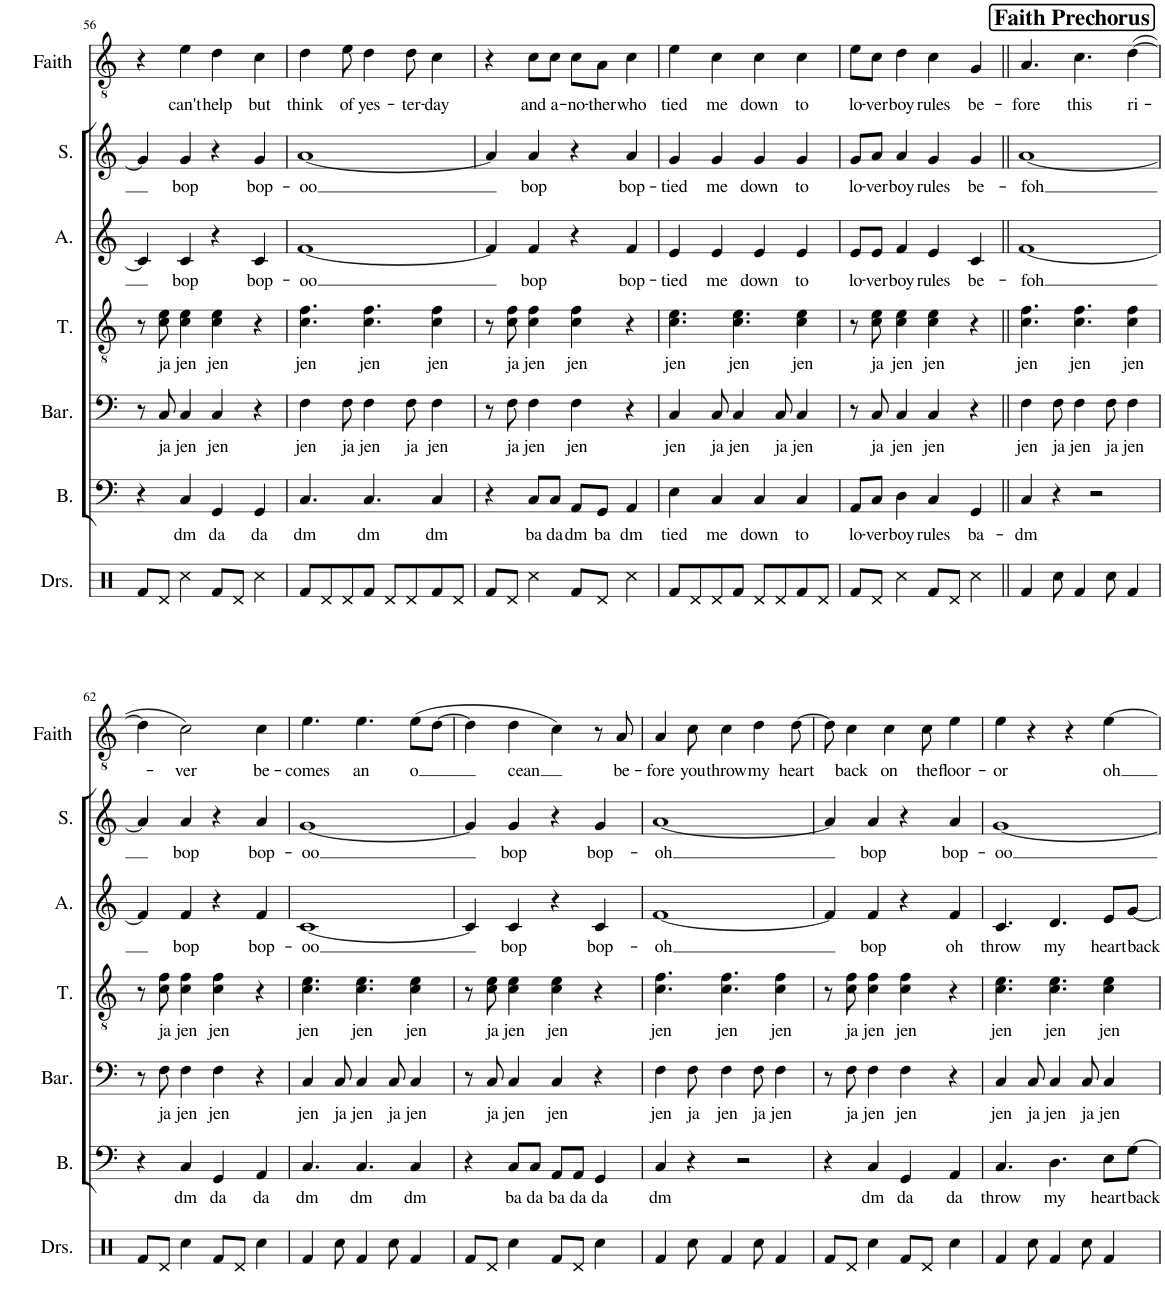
**kern	**text	**kern	**text	**kern	**text	**kern	**text	**kern	**text	**kern	**text
*part6	*part6	*part5	*part5	*part4	*part4	*part3	*part3	*part2	*part2	*part1	*part1
*staff6	*staff6	*staff5	*staff5	*staff4	*staff4	*staff3	*staff3	*staff2	*staff2	*staff1	*staff1
*I"Bass	*	*I"Baritone	*	*I"Tenor	*	*I"Alto	*	*I"Soprano	*	*I"Faith Solo	*
*I'B.	*	*I'Bar.	*	*I'T.	*	*I'A.	*	*I'S.	*	*I'Faith	*
!!LO:PB:g=z
*clefF4	*	*clefF4	*	*clefGv2	*	*clefG2	*	*clefG2	*	*clefGv2	*
*k[]	*	*k[]	*	*k[]	*	*k[]	*	*k[]	*	*k[]	*
*M2/2	*	*M2/2	*	*M2/2	*	*M2/2	*	*M2/2	*	*M2/2	*
*met(c|)	*	*met(c|)	*	*met(c|)	*	*met(c|)	*	*met(c|)	*	*met(c|)	*
=56	=56	=56	=56	=56	=56	=56	=56	=56	=56	=56	=56
4r	.	8r	.	8r	.	4c/]	.	4g/]	.	4r	.
!	!	!	!LO:LY:b	!	!LO:LY:b	!	!	!	!	!	!
.	.	8C/	ja	8c\ 8e\	ja	.	.	.	.	.	.
!	!LO:LY:b	!	!LO:LY:b	!	!LO:LY:b	!	!LO:LY:b	!	!LO:LY:b	!	!LO:LY:b
4C/	dm	4C/	jen	4c\ 4e\	jen	4c/	bop	4g/	bop	4e\	can't
!	!LO:LY:b	!	!LO:LY:b	!	!LO:LY:b	!	!	!	!	!	!LO:LY:b
4GG/	da	4C/	jen	4c\ 4e\	jen	4r	.	4r	.	4d\	help
!	!LO:LY:b	!	!	!	!	!	!LO:LY:b	!	!LO:LY:b	!	!LO:LY:b
4GG/	da	4r	.	4r	.	4c/	bop-	4g/	bop-	4c\	but
=57	=57	=57	=57	=57	=57	=57	=57	=57	=57	=57	=57
!	!LO:LY:b	!	!LO:LY:b	!	!LO:LY:b	!	!LO:LY:b	!	!LO:LY:b	!	!LO:LY:b
4.C/	dm	4F\	jen	4.c\ 4.f\	jen	[1f	-oo	[1a	-oo	4d\	think
!	!	!	!LO:LY:b	!	!	!	!	!	!	!	!LO:LY:b
.	.	8F\	ja	.	.	.	.	.	.	8e\	of
!	!LO:LY:b	!	!LO:LY:b	!	!LO:LY:b	!	!	!	!	!	!LO:LY:b
4.C/	dm	4F\	jen	4.c\ 4.f\	jen	.	.	.	.	4d\	yes-
!	!	!	!LO:LY:b	!	!	!	!	!	!	!	!LO:LY:b
.	.	8F\	ja	.	.	.	.	.	.	8d\	-ter-
!	!LO:LY:b	!	!LO:LY:b	!	!LO:LY:b	!	!	!	!	!	!LO:LY:b
4C/	dm	4F\	jen	4c\ 4f\	jen	.	.	.	.	4c\	-day
=58	=58	=58	=58	=58	=58	=58	=58	=58	=58	=58	=58
4r	.	8r	.	8r	.	4f/]	.	4a/]	.	4r	.
!	!	!	!LO:LY:b	!	!LO:LY:b	!	!	!	!	!	!
.	.	8F\	ja	8c\ 8f\	ja	.	.	.	.	.	.
!	!LO:LY:b	!	!LO:LY:b	!	!LO:LY:b	!	!LO:LY:b	!	!LO:LY:b	!	!LO:LY:b
8C/L	ba	4F\	jen	4c\ 4f\	jen	4f/	bop	4a/	bop	8c\L	and
!	!LO:LY:b	!	!	!	!	!	!	!	!	!	!LO:LY:b
8C/J	da	.	.	.	.	.	.	.	.	8c\J	a-
!	!LO:LY:b	!	!LO:LY:b	!	!LO:LY:b	!	!	!	!	!	!LO:LY:b
8AA/L	dm	4F\	jen	4c\ 4f\	jen	4r	.	4r	.	8c\L	-no-
!	!LO:LY:b	!	!	!	!	!	!	!	!	!	!LO:LY:b
8GG/J	ba	.	.	.	.	.	.	.	.	8A\J	-ther
!	!LO:LY:b	!	!	!	!	!	!LO:LY:b	!	!LO:LY:b	!	!LO:LY:b
4AA/	dm	4r	.	4r	.	4f/	bop-	4a/	bop-	4c\	who
=59	=59	=59	=59	=59	=59	=59	=59	=59	=59	=59	=59
!	!LO:LY:b	!	!LO:LY:b	!	!LO:LY:b	!	!LO:LY:b	!	!LO:LY:b	!	!LO:LY:b
4E\	tied	4C/	jen	4.c\ 4.e\	jen	4e/	tied	4g/	tied	4e\	tied
!	!LO:LY:b	!	!LO:LY:b	!	!	!	!LO:LY:b	!	!LO:LY:b	!	!LO:LY:b
4C/	me	8C/	ja	.	.	4e/	me	4g/	me	4c\	me
!	!	!	!LO:LY:b	!	!LO:LY:b	!	!	!	!	!	!
.	.	4C/	jen	4.c\ 4.e\	jen	.	.	.	.	.	.
!	!LO:LY:b	!	!	!	!	!	!LO:LY:b	!	!LO:LY:b	!	!LO:LY:b
4C/	down	.	.	.	.	4e/	down	4g/	down	4c\	down
!	!	!	!LO:LY:b	!	!	!	!	!	!	!	!
.	.	8C/	ja	.	.	.	.	.	.	.	.
!	!LO:LY:b	!	!LO:LY:b	!	!LO:LY:b	!	!LO:LY:b	!	!LO:LY:b	!	!LO:LY:b
4C/	to	4C/	jen	4c\ 4e\	jen	4e/	to	4g/	to	4c\	to
=60	=60	=60	=60	=60	=60	=60	=60	=60	=60	=60	=60
!	!LO:LY:b	!	!	!	!	!	!LO:LY:b	!	!LO:LY:b	!	!LO:LY:b
8AA/L	lo-	8r	.	8r	.	8e/L	lo-	8g/L	lo-	8e\L	lo-
!	!LO:LY:b	!	!LO:LY:b	!	!LO:LY:b	!	!LO:LY:b	!	!LO:LY:b	!	!LO:LY:b
8C/J	-ver	8C/	ja	8c\ 8e\	ja	8e/J	-ver	8a/J	-ver	8c\J	-ver
!	!LO:LY:b	!	!LO:LY:b	!	!LO:LY:b	!	!LO:LY:b	!	!LO:LY:b	!	!LO:LY:b
4D\	boy	4C/	jen	4c\ 4e\	jen	4f/	boy	4a/	boy	4d\	boy
!	!LO:LY:b	!	!LO:LY:b	!	!LO:LY:b	!	!LO:LY:b	!	!LO:LY:b	!	!LO:LY:b
4C/	rules	4C/	jen	4c\ 4e\	jen	4e/	rules	4g/	rules	4c\	rules
!	!LO:LY:b	!	!	!	!	!	!LO:LY:b	!	!LO:LY:b	!	!LO:LY:b
4GG/	ba-	4r	.	4r	.	4c/	be-	4g/	be-	4G/	be-
!!LO:REH:place=s1:a:B:cj:fs=14:t=Faith Prechorus
=61||	=61||	=61||	=61||	=61||	=61||	=61||	=61||	=61||	=61||	=61||	=61||
!	!LO:LY:b	!	!LO:LY:b	!	!LO:LY:b	!	!LO:LY:b	!	!LO:LY:b	!	!LO:LY:b
4C/	dm	4F\	jen	4.c\ 4.f\	jen	[1f	-foh	[1a	-foh	4.A/	-fore
!	!	!	!LO:LY:b	!	!	!	!	!	!	!	!
4r	.	8F\	ja	.	.	.	.	.	.	.	.
!	!	!	!LO:LY:b	!	!LO:LY:b	!	!	!	!	!	!LO:LY:b
.	.	4F\	jen	4.c\ 4.f\	jen	.	.	.	.	4.c\	this
2r	.	.	.	.	.	.	.	.	.	.	.
!	!	!	!LO:LY:b	!	!	!	!	!	!	!	!
.	.	8F\	ja	.	.	.	.	.	.	.	.
!	!	!	!LO:LY:b	!	!LO:LY:b	!	!	!	!	!	!LO:LY:b
.	.	4F\	jen	4c\ 4f\	jen	.	.	.	.	([4d\	ri-
!!LO:LB:g=z
=62	=62	=62	=62	=62	=62	=62	=62	=62	=62	=62	=62
4r	.	8r	.	8r	.	4f/]	.	4a/]	.	4d\]	.
!	!	!	!LO:LY:b	!	!LO:LY:b	!	!	!	!	!	!
.	.	8F\	ja	8c\ 8f\	ja	.	.	.	.	.	.
!	!LO:LY:b	!	!LO:LY:b	!	!LO:LY:b	!	!LO:LY:b	!	!LO:LY:b	!	!LO:LY:b
4C/	dm	4F\	jen	4c\ 4f\	jen	4f/	bop	4a/	bop	2c\)	-ver
!	!LO:LY:b	!	!LO:LY:b	!	!LO:LY:b	!	!	!	!	!	!
4GG/	da	4F\	jen	4c\ 4f\	jen	4r	.	4r	.	.	.
!	!LO:LY:b	!	!	!	!	!	!LO:LY:b	!	!LO:LY:b	!	!LO:LY:b
4AA/	da	4r	.	4r	.	4f/	bop-	4a/	bop-	4c\	be-
=63	=63	=63	=63	=63	=63	=63	=63	=63	=63	=63	=63
!	!LO:LY:b	!	!LO:LY:b	!	!LO:LY:b	!	!LO:LY:b	!	!LO:LY:b	!	!LO:LY:b
4.C/	dm	4C/	jen	4.c\ 4.e\	jen	[1c	-oo	[1g	-oo	4.e\	-comes
!	!	!	!LO:LY:b	!	!	!	!	!	!	!	!
.	.	8C/	ja	.	.	.	.	.	.	.	.
!	!LO:LY:b	!	!LO:LY:b	!	!LO:LY:b	!	!	!	!	!	!LO:LY:b
4.C/	dm	4C/	jen	4.c\ 4.e\	jen	.	.	.	.	4.e\	an
!	!	!	!LO:LY:b	!	!	!	!	!	!	!	!
.	.	8C/	ja	.	.	.	.	.	.	.	.
!	!LO:LY:b	!	!LO:LY:b	!	!LO:LY:b	!	!	!	!	!	!LO:LY:b
4C/	dm	4C/	jen	4c\ 4e\	jen	.	.	.	.	(8e\L	-o
.	.	.	.	.	.	.	.	.	.	[8d\J	.
=64	=64	=64	=64	=64	=64	=64	=64	=64	=64	=64	=64
4r	.	8r	.	8r	.	4c/]	.	4g/]	.	4d\]	.
!	!	!	!LO:LY:b	!	!LO:LY:b	!	!	!	!	!	!
.	.	8C/	ja	8c\ 8e\	ja	.	.	.	.	.	.
!	!LO:LY:b	!	!LO:LY:b	!	!LO:LY:b	!	!LO:LY:b	!	!LO:LY:b	!	!LO:LY:b
8C/L	ba	4C/	jen	4c\ 4e\	jen	4c/	bop	4g/	bop	4d\	cean
!	!LO:LY:b	!	!	!	!	!	!	!	!	!	!
8C/J	da	.	.	.	.	.	.	.	.	.	.
!	!LO:LY:b	!	!LO:LY:b	!	!LO:LY:b	!	!	!	!	!	!
8AA/L	ba	4C/	jen	4c\ 4e\	jen	4r	.	4r	.	4c\)	.
!	!LO:LY:b	!	!	!	!	!	!	!	!	!	!
8AA/J	da	.	.	.	.	.	.	.	.	.	.
!	!LO:LY:b	!	!	!	!	!	!LO:LY:b	!	!LO:LY:b	!	!
4GG/	da	4r	.	4r	.	4c/	bop-	4g/	bop-	8r	.
!	!	!	!	!	!	!	!	!	!	!	!LO:LY:b
.	.	.	.	.	.	.	.	.	.	8A/	be-
=65	=65	=65	=65	=65	=65	=65	=65	=65	=65	=65	=65
!	!LO:LY:b	!	!LO:LY:b	!	!LO:LY:b	!	!LO:LY:b	!	!LO:LY:b	!	!LO:LY:b
4C/	dm	4F\	jen	4.c\ 4.f\	jen	[1f	-oh	[1a	-oh	4A/	-fore
!	!	!	!LO:LY:b	!	!	!	!	!	!	!	!LO:LY:b
4r	.	8F\	ja	.	.	.	.	.	.	8c\	you
!	!	!	!LO:LY:b	!	!LO:LY:b	!	!	!	!	!	!LO:LY:b
.	.	4F\	jen	4.c\ 4.f\	jen	.	.	.	.	4c\	throw
2r	.	.	.	.	.	.	.	.	.	.	.
!	!	!	!LO:LY:b	!	!	!	!	!	!	!	!LO:LY:b
.	.	8F\	ja	.	.	.	.	.	.	4d\	my
!	!	!	!LO:LY:b	!	!LO:LY:b	!	!	!	!	!	!
.	.	4F\	jen	4c\ 4f\	jen	.	.	.	.	.	.
!	!	!	!	!	!	!	!	!	!	!	!LO:LY:b
.	.	.	.	.	.	.	.	.	.	[8d\	heart
=66	=66	=66	=66	=66	=66	=66	=66	=66	=66	=66	=66
4r	.	8r	.	8r	.	4f/]	.	4a/]	.	8d\]	.
!	!	!	!LO:LY:b	!	!LO:LY:b	!	!	!	!	!	!LO:LY:b
.	.	8F\	ja	8c\ 8f\	ja	.	.	.	.	4c\	back
!	!LO:LY:b	!	!LO:LY:b	!	!LO:LY:b	!	!LO:LY:b	!	!LO:LY:b	!	!
4C/	dm	4F\	jen	4c\ 4f\	jen	4f/	bop	4a/	bop	.	.
!	!	!	!	!	!	!	!	!	!	!	!LO:LY:b
.	.	.	.	.	.	.	.	.	.	4c\	on
!	!LO:LY:b	!	!LO:LY:b	!	!LO:LY:b	!	!	!	!	!	!
4GG/	da	4F\	jen	4c\ 4f\	jen	4r	.	4r	.	.	.
!	!	!	!	!	!	!	!	!	!	!	!LO:LY:b
.	.	.	.	.	.	.	.	.	.	8c\	the
!	!LO:LY:b	!	!	!	!	!	!LO:LY:b	!	!LO:LY:b	!	!LO:LY:b
4AA/	da	4r	.	4r	.	4f/	oh	4a/	bop-	4e\	floor-
=67	=67	=67	=67	=67	=67	=67	=67	=67	=67	=67	=67
!	!LO:LY:b	!	!LO:LY:b	!	!LO:LY:b	!	!LO:LY:b	!	!LO:LY:b	!	!LO:LY:b
4.C/	throw	4C/	jen	4.c\ 4.e\	jen	4.c/	throw	[1g	oo	4e\	-or
!	!	!	!LO:LY:b	!	!	!	!	!	!	!	!
.	.	8C/	ja	.	.	.	.	.	.	4r	.
!	!LO:LY:b	!	!LO:LY:b	!	!LO:LY:b	!	!LO:LY:b	!	!	!	!
4.D\	my	4C/	jen	4.c\ 4.e\	jen	4.d/	my	.	.	.	.
.	.	.	.	.	.	.	.	.	.	4r	.
!	!	!	!LO:LY:b	!	!	!	!	!	!	!	!
.	.	8C/	ja	.	.	.	.	.	.	.	.
!	!LO:LY:b	!	!LO:LY:b	!	!LO:LY:b	!	!LO:LY:b	!	!	!	!LO:LY:b
8E\L	heart	4C/	jen	4c\ 4e\	jen	8e/L	heart	.	.	[4e\	oh
!	!LO:LY:b	!	!	!	!	!	!LO:LY:b	!	!	!	!
[8G\J	back	.	.	.	.	[8g/J	back	.	.	.	.
=	=	=	=	=	=	=	=	=	=	=	=
*-	*-	*-	*-	*-	*-	*-	*-	*-	*-	*-	*-
